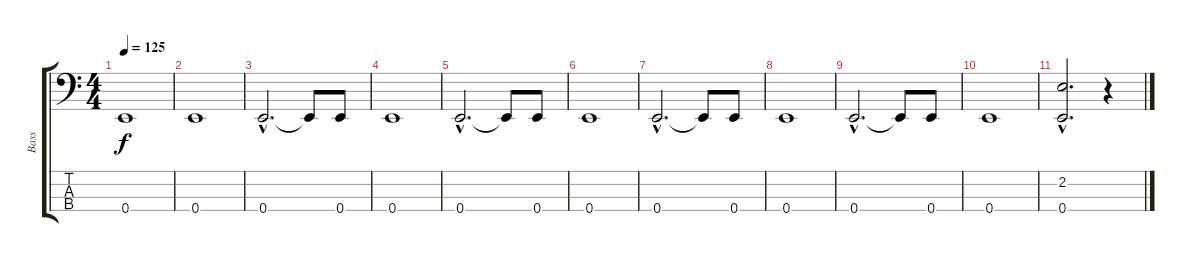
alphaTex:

\track ("Bass" "Bass") {instrument fretlessbass}
\staff {score tabs}
\tuning (G2 D2 A1 E1) {hide}
\ts (4 4)
\tempo 125
\clef f4
\ks c
0.4.1{dy f} |
0.4.1 |
0.4{hac}.2{d} 0.4{t}.8 0.4.8 |
0.4.1 |
0.4{hac}.2{d} 0.4{t}.8 0.4.8 |
0.4.1 |
0.4{hac}.2{d} 0.4{t}.8 0.4.8 |
0.4.1 |
0.4{hac}.2{d volume 16} 0.4{t}.8 0.4.8{volume 9} |
0.4.1{volume 8} |
(2.2{hac} 0.4{hac}).2{d volume 0} r.4
